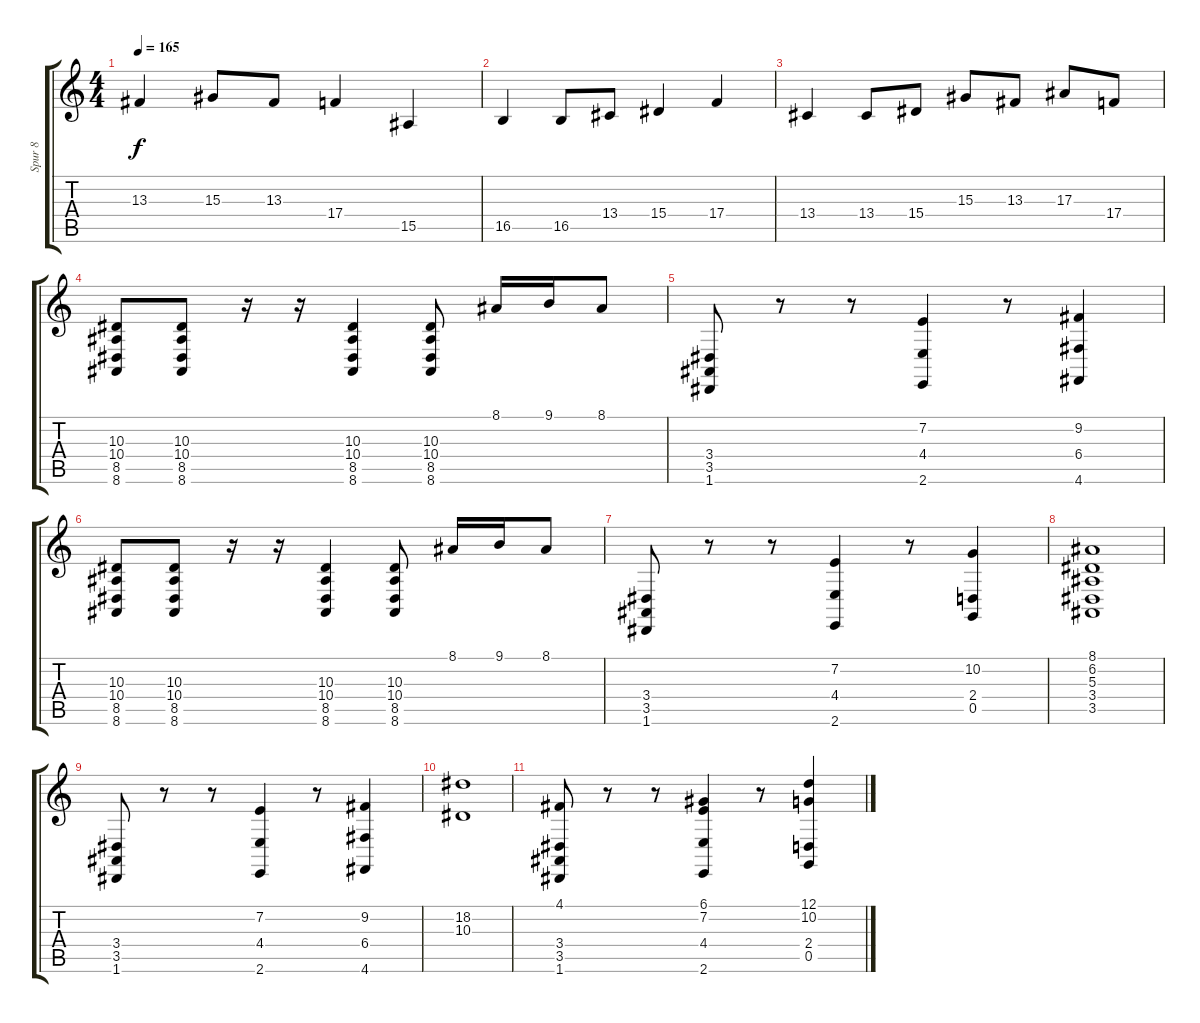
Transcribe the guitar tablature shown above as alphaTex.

\track ("Spur 8" "Spur 8") {instrument stringensemble1}
\staff {score tabs}
\tuning (D4 A3 F3 C3 G2 D2) {hide}
\ts (4 4)
\tempo 165
\clef g2
\ks c
13.3.4{dy f} 15.3.8 13.3.8 17.4.4 15.5.4 |
16.5.4 16.5.8 13.4.8 15.4.4 17.4.4 |
13.4.4 13.4.8 15.4.8 15.3.8 13.3.8 17.3.8 17.4.8 |
(10.3 10.4 8.5 8.6).8 (10.3 10.4 8.5 8.6).8 r.16 r.16 (10.3 10.4 8.5 8.6).4 (10.3 10.4 8.5 8.6).8 8.1.16 9.1.16 8.1.8 |
(3.4 3.5 1.6).8 r.8 r.8 (7.2 4.4 2.6).4 r.8 (9.2 6.4 4.6).4 |
(10.3 10.4 8.5 8.6).8 (10.3 10.4 8.5 8.6).8 r.16 r.16 (10.3 10.4 8.5 8.6).4 (10.3 10.4 8.5 8.6).8 8.1.16 9.1.16 8.1.8 |
(3.4 3.5 1.6).8 r.8 r.8 (7.2 4.4 2.6).4 r.8 (10.2 2.4 0.5).4 |
(8.1 6.2 5.3 3.4 3.5).1 |
(3.4 3.5 1.6).8 r.8 r.8 (7.2 4.4 2.6).4 r.8 (9.2 6.4 4.6).4 |
(18.2 10.3).1{volume 16} |
(4.1 3.4 3.5 1.6).8 r.8 r.8 (6.1 7.2 4.4 2.6).4 r.8 (12.1 10.2 2.4 0.5).4
